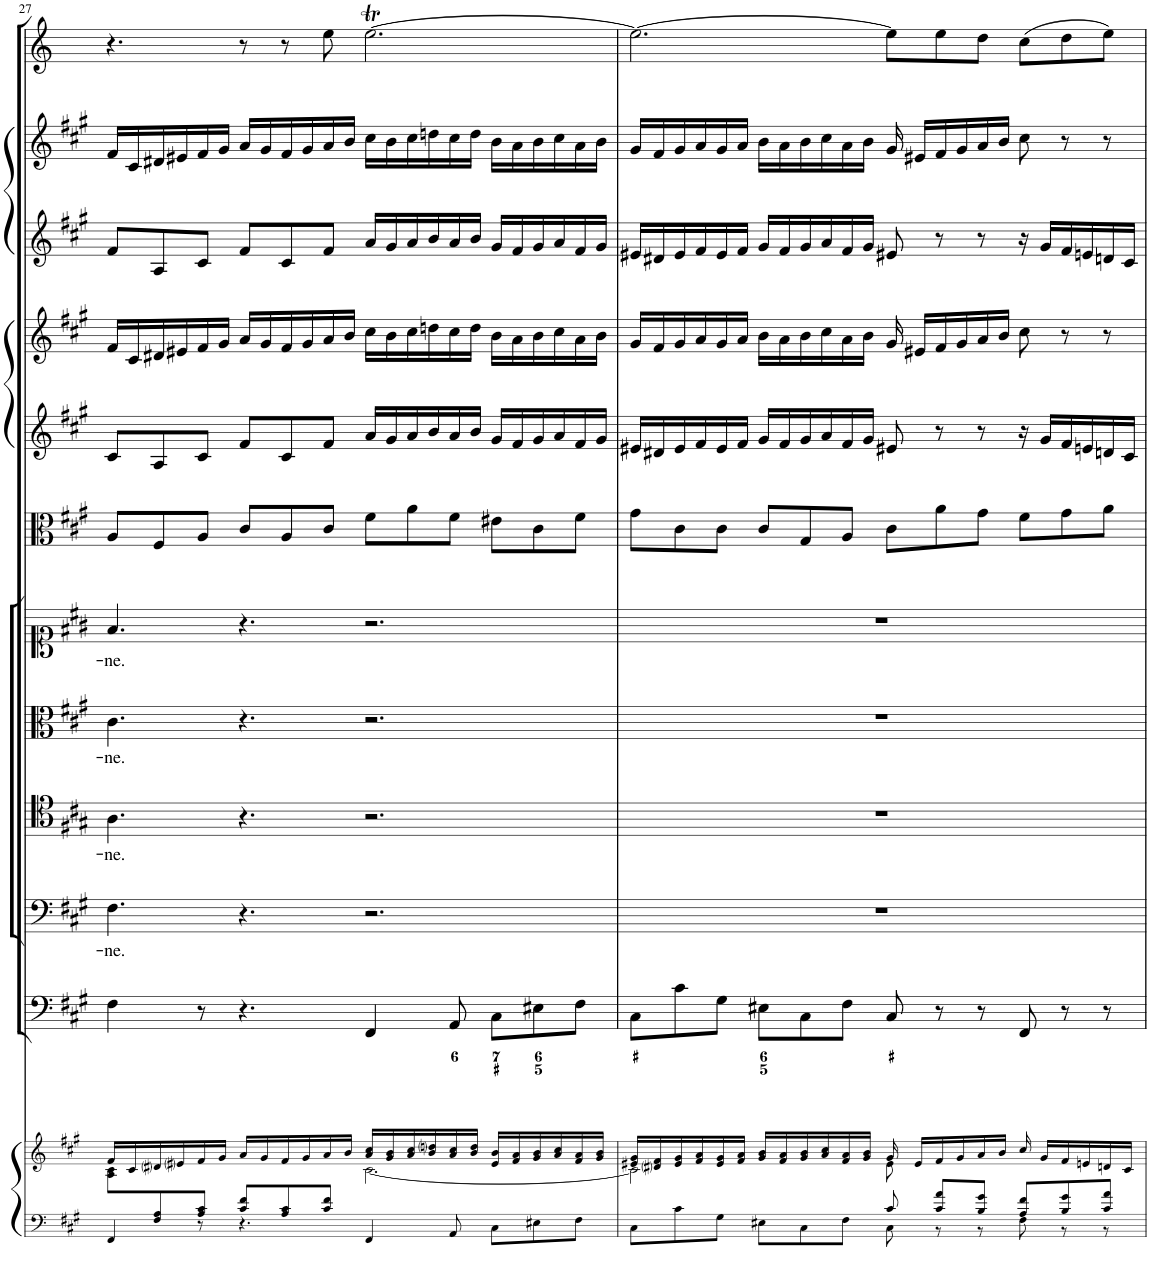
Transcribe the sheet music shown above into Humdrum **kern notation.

**kern	**kern	**kern	**kern	**text	**kern	**text	**kern	**text	**kern	**text	**kern	**kern	**kern	**kern	**kern	**kern
*part12	*part12	*part11	*part10	*part10	*part9	*part9	*part8	*part8	*part7	*part7	*part6	*part5	*part4	*part3	*part2	*part1
*staff13	*staff12	*staff11	*staff10	*staff10	*staff9	*staff9	*staff8	*staff8	*staff7	*staff7	*staff6	*staff5	*staff4	*staff3	*staff2	*staff1
*I"Piano reduction	*	*I"Continuo	*I"Basso	*	*I"Tenore	*	*I"Alto	*	*I"Soprano	*	*I"Viola	*I"Violino II	*I"Violino I	*I"Oboe II d'amore	*I"Oboe I	*I"Corno
*I'Pno	*	*	*	*	*	*	*	*	*	*	*I'Vla	*I'Vln	*I'Vln	*I'Ob	*I'Ob	*
!!LO:PB:g=z
*clefF4	*clefG2	*clefF4	*clefF4	*	*clefC4	*	*clefC3	*	*clefC1	*	*clefC3	*clefG2	*clefG2	*clefG2	*clefG2	*clefG2
*	*	*	*	*	*	*	*	*	*	*	*	*	*	*	*	*Trd2c3
*k[f#c#g#]	*k[f#c#g#]	*k[f#c#g#]	*k[f#c#g#]	*	*k[f#c#g#]	*	*k[f#c#g#]	*	*k[f#c#g#]	*	*k[f#c#g#]	*k[f#c#g#]	*k[f#c#g#]	*k[f#c#g#]	*k[f#c#g#]	*k[]
*M12/8	*M12/8	*M12/8	*M12/8	*	*M12/8	*	*M12/8	*	*M12/8	*	*M12/8	*M12/8	*M12/8	*M12/8	*M12/8	*M12/8
=27	=27	=27	=27	=27	=27	=27	=27	=27	=27	=27	=27	=27	=27	=27	=27	=27
*^	*^	*	*	*	*	*	*	*	*	*	*	*	*	*	*	*
!	!	!	!	!	!	!LO:LY:b	!	!LO:LY:b	!	!LO:LY:b	!	!LO:LY:b	!	!	!	!	!	!
8ryy	4FF#/	16f#/LL	8A\ 8c#\L	4F#\	4.F#\	-ne.	4.A\	-ne.	4.c#\	-ne.	4.f#/	-ne.	8A/L	8c#/L	16f#/LL	8f#/L	16f#/LL	4.r
.	.	16c#/	.	.	.	.	.	.	.	.	.	.	.	.	16c#/	.	16c#/	.
8F#/ 8A/	.	16d#i/	8ryy	.	.	.	.	.	.	.	.	.	8F#/	8A/	16d#X/	8A/	16d#X/	.
.	.	16e#i/	.	.	.	.	.	.	.	.	.	.	.	.	16e#X/	.	16e#X/	.
*	*	*v	*v	*	*	*	*	*	*	*	*	*	*	*	*	*	*	*
8A/ 8c#/J	8r	16f#/	8r	.	.	.	.	.	.	.	.	8A/J	8c#/J	16f#/	8c#/J	16f#/	.
.	.	16g#/JJ	.	.	.	.	.	.	.	.	.	.	.	16g#/JJ	.	16g#/JJ	.
8c#/ 8f#/L	4.r	16a/LL	4.r	4.r	.	4.r	.	4.r	.	4.r	.	8c#/L	8f#/L	16a/LL	8f#/L	16a/LL	8r
.	.	16g#/	.	.	.	.	.	.	.	.	.	.	.	16g#/	.	16g#/	.
8A/ 8c#/	.	16f#/	.	.	.	.	.	.	.	.	.	8A/	8c#/	16f#/	8c#/	16f#/	8r
.	.	16g#/	.	.	.	.	.	.	.	.	.	.	.	16g#/	.	16g#/	.
8c#/ 8f#/J	.	16a/	.	.	.	.	.	.	.	.	.	8c#/J	8f#/J	16a/	8f#/J	16a/	8ee\
.	.	16b/JJ	.	.	.	.	.	.	.	.	.	.	.	16b/JJ	.	16b/JJ	.
*	*	*^	*	*	*	*	*	*	*	*	*	*	*	*	*	*	*
2.ryy	4FF#/	16a/ 16cc#/LL	[2.c#\	4FF#/	2.r	.	2.r	.	2.r	.	2.r	.	8f#\L	16a/LL	16cc#\LL	16a/LL	16cc#\LL	[2.eet\
.	.	16g#/ 16b/	.	.	.	.	.	.	.	.	.	.	.	16g#/	16b\	16g#/	16b\	.
.	.	16a/ 16cc#/	.	.	.	.	.	.	.	.	.	.	8a\	16a/	16cc#\	16a/	16cc#\	.
.	.	16b/ 16ddni/	.	.	.	.	.	.	.	.	.	.	.	16b/	16ddn\	16b/	16ddn\	.
.	8AA/	16a/ 16cc#/	.	8AA/	.	.	.	.	.	.	.	.	8f#\J	16a/	16cc#\	16a/	16cc#\	.
.	.	16b/ 16dd/JJ	.	.	.	.	.	.	.	.	.	.	.	16b/JJ	16dd\JJ	16b/JJ	16dd\JJ	.
.	8C#\L	16e#/ 16b/LL	.	8C#\L	.	.	.	.	.	.	.	.	8e#X\L	16g#/LL	16b\LL	16g#/LL	16b\LL	.
.	.	16f#/ 16a/	.	.	.	.	.	.	.	.	.	.	.	16f#/	16a\	16f#/	16a\	.
.	8E#X\	16g#/ 16b/	.	8E#X\	.	.	.	.	.	.	.	.	8c#\	16g#/	16b\	16g#/	16b\	.
.	.	16a/ 16cc#/	.	.	.	.	.	.	.	.	.	.	.	16a/	16cc#\	16a/	16cc#\	.
.	8F#\J	16f#/ 16a/	.	8F#\J	.	.	.	.	.	.	.	.	8f#\J	16f#/	16a\	16f#/	16a\	.
.	.	16g#/ 16b/JJ	.	.	.	.	.	.	.	.	.	.	.	16g#/JJ	16b\JJ	16g#/JJ	16b\JJ	.
=28	=28	=28	=28	=28	=28	=28	=28	=28	=28	=28	=28	=28	=28	=28	=28	=28	=28	=28
2.ryy	8C#\L	16e#X/ 16g#/LL	2c#\]	8C#\L	1.r	.	1.r	.	1.r	.	1.r	.	8g#\L	16e#X/LL	16g#/LL	16e#X/LL	16g#/LL	2.ee\_
.	.	16d#i/ 16f#/	.	.	.	.	.	.	.	.	.	.	.	16d#X/	16f#/	16d#X/	16f#/	.
.	8c#\	16e#/ 16g#/	.	8c#\	.	.	.	.	.	.	.	.	8c#\	16e#/	16g#/	16e#/	16g#/	.
.	.	16f#/ 16a/	.	.	.	.	.	.	.	.	.	.	.	16f#/	16a/	16f#/	16a/	.
.	8G#\J	16e#/ 16g#/	.	8G#\J	.	.	.	.	.	.	.	.	8c#\J	16e#/	16g#/	16e#/	16g#/	.
.	.	16f#/ 16a/JJ	.	.	.	.	.	.	.	.	.	.	.	16f#/JJ	16a/JJ	16f#/JJ	16a/JJ	.
.	8E#X\L	16g#/ 16b/LL	.	8E#X\L	.	.	.	.	.	.	.	.	8c#/L	16g#/LL	16b\LL	16g#/LL	16b\LL	.
.	.	16f#/ 16a/	.	.	.	.	.	.	.	.	.	.	.	16f#/	16a\	16f#/	16a\	.
.	8C#\	16g#/ 16b/	8ryy	8C#\	.	.	.	.	.	.	.	.	8G#/	16g#/	16b\	16g#/	16b\	.
.	.	16a/ 16cc#/	.	.	.	.	.	.	.	.	.	.	.	16a/	16cc#\	16a/	16cc#\	.
.	8F#\J	16f#/ 16a/	8ryy	8F#\J	.	.	.	.	.	.	.	.	8A/J	16f#/	16a\	16f#/	16a\	.
.	.	16g#/ 16b/JJ	.	.	.	.	.	.	.	.	.	.	.	16g#/JJ	16b\JJ	16g#/JJ	16b\JJ	.
8c#/	8C#\	16g#/	8e#\	8C#/	.	.	.	.	.	.	.	.	8c#\L	8e#X/	16g#/	8e#X/	16g#/	8ee\L]
.	.	16e#/LL	.	.	.	.	.	.	.	.	.	.	.	.	16e#X/LL	.	16e#X/LL	.
8c#/ 8a/L	8r	16f#/	8ryy	8r	.	.	.	.	.	.	.	.	8a\	8r	16f#/	8r	16f#/	8ee\
.	.	16g#/	.	.	.	.	.	.	.	.	.	.	.	.	16g#/	.	16g#/	.
8B/ 8g#/J	8r	16a/	8ryy	8r	.	.	.	.	.	.	.	.	8g#\J	8r	16a/	8r	16a/	8dd\J
.	.	16b/JJ	.	.	.	.	.	.	.	.	.	.	.	.	16b/JJ	.	16b/JJ	.
8A/ 8f#/L	8F#\	16cc#/	4.ryy	8FF#/	.	.	.	.	.	.	.	.	8f#\L	16r	8cc#\	16r	8cc#\	(8cc\L
.	.	16g#/LL	.	.	.	.	.	.	.	.	.	.	.	16g#/LL	.	16g#/LL	.	.
8B/ 8g#/	8r	16f#/	.	8r	.	.	.	.	.	.	.	.	8g#\	16f#/	8r	16f#/	8r	8dd\
.	.	16en/	.	.	.	.	.	.	.	.	.	.	.	16en/	.	16en/	.	.
8c#/ 8a/J	8r	16dn/	.	8r	.	.	.	.	.	.	.	.	8a\J	16dn/	8r	16dn/	8r	8ee\J)
.	.	16c#/JJ	.	.	.	.	.	.	.	.	.	.	.	16c#/JJ	.	16c#/JJ	.	.
*v	*v	*	*	*	*	*	*	*	*	*	*	*	*	*	*	*	*	*
*	*v	*v	*	*	*	*	*	*	*	*	*	*	*	*	*	*	*
=	=	=	=	=	=	=	=	=	=	=	=	=	=	=	=	=
*-	*-	*-	*-	*-	*-	*-	*-	*-	*-	*-	*-	*-	*-	*-	*-	*-
